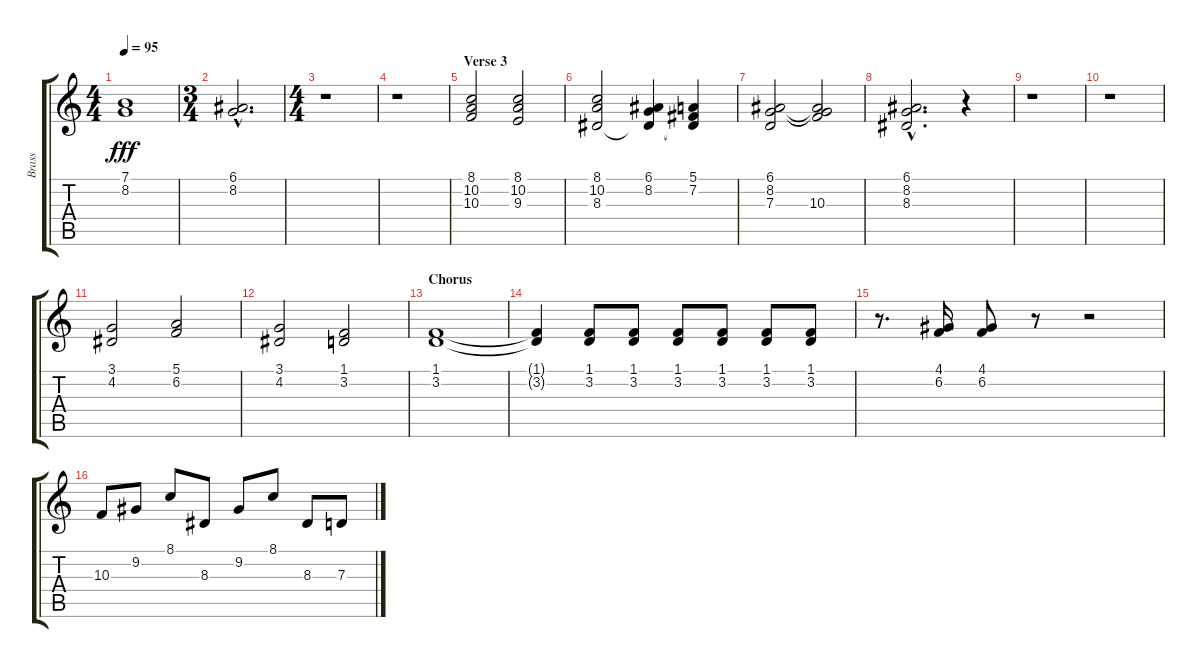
\track ("Brass" "Brass") {instrument brasssection}
\staff {score tabs}
\tuning (E4 B3 G3 D3 A2 E2) {hide}
\ts (4 4)
\tempo 95
\clef g2
\ks c
(7.1 8.2).1{dy fff} |
\ts (3 4)
(6.1{hac} 8.2{hac}).2{d} |
\ts (4 4)
r.1 |
r.1 |
\section ("" "Verse 3")
(8.1 10.2 10.3).2 (8.1 10.2 9.3).2 |
(8.1 10.2 8.3).2 (6.1 8.2 8.3{t}).4 (5.1 7.2 8.3{t}).4 |
(6.1 8.2 7.3).2 (6.1{t} 8.2{t} 10.3).2 |
(6.1{hac} 8.2{hac} 8.3{hac}).2{d} r.4 |
r.1 |
r.1 |
(3.1 4.2).2 (5.1 6.2).2 |
(3.1 4.2).2 (1.1 3.2).2 |
\section ("" "Chorus")
(1.1 3.2).1 |
(1.1{t} 3.2{t}).4 (1.1 3.2).8 (1.1 3.2).8 (1.1 3.2).8 (1.1 3.2).8 (1.1 3.2).8 (1.1 3.2).8 |
r.8{d} (4.1 6.2).16{volume 16} (4.1 6.2).8 r.8 r.2 |
10.3.8 9.2.8 8.1.8 8.3.8 9.2.8 8.1.8 8.3.8 7.3.8
